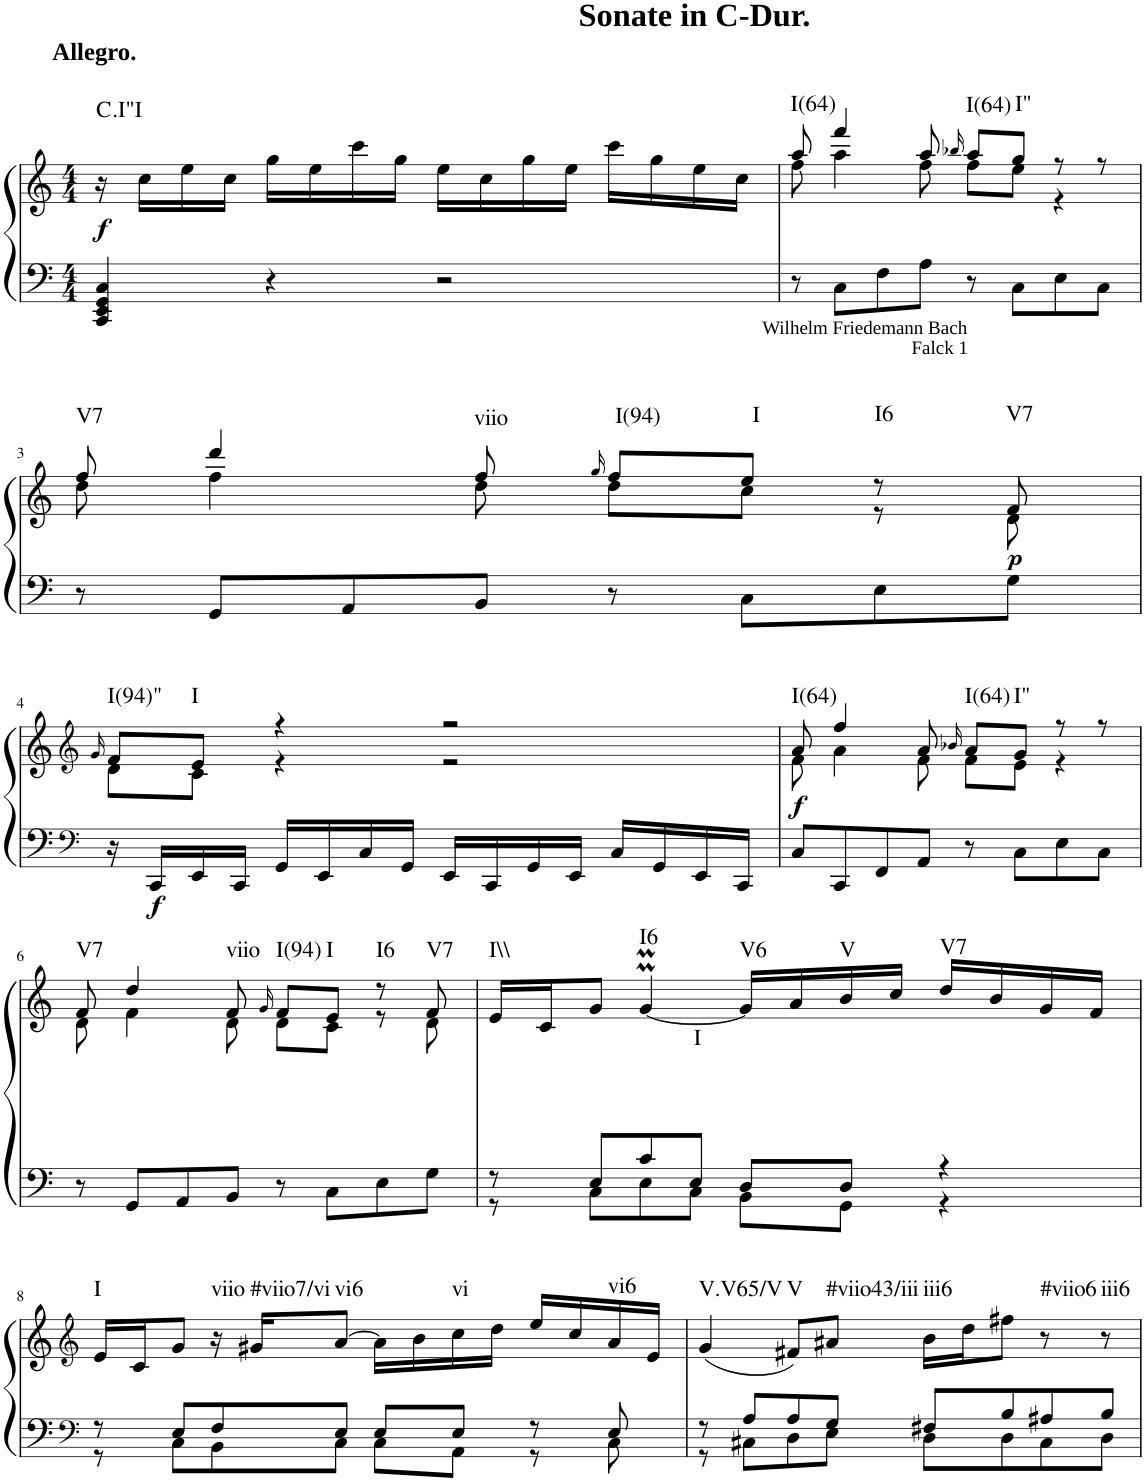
**kern	**kern	**dynam	**harte
*part1	*part1	*part1	*part1
*staff2	*staff1	*staff1/2	*
*I"unbenannt	*	*	*
*clefF4	*clefG2	*	*
*k[]	*k[]	*	*
*M4/4	*M4/4	*	*
=1	=1	=1	=1
!	!LO:TX:a:B:t=Allegro.	!	!
!	!	!LO:DY:b	!
4CC/ 4EE/ 4GG/ 4C/	16r	f	C:maj
.	16cc\LL	.	.
.	16ee\	.	.
.	16cc\JJ	.	.
4r	16gg\LL	.	.
.	16ee\	.	.
.	16ccc\	.	.
.	16gg\JJ	.	.
2r	16ee\LL	.	.
.	16cc\	.	.
.	16gg\	.	.
.	16ee\JJ	.	.
!	!LO:TX:a:B:t=Sonate in C-Dur.	!	!
.	16ccc\LL	.	.
.	16gg\	.	.
.	16ee\	.	.
.	16cc\JJ	.	.
=2	=2	=2	=2
*	*^	*	*
!	!	!	!	!LO:H:kt=I(64)
8r	8aa/	8ff\	.	N
8C\L	4fff/	4aa\	.	.
8F\	.	.	.	.
8A\J	8aa/	8ff\	.	.
.	16qbb-X/	.	.	.
!	!	!	!	!LO:H:kt=I(64)
8r	8aa/L	8ff\L	.	N
!	!	!	!	!LO:H:kt=I"
8C\L	8gg/J	8ee\J	.	N
8E\	8r	4r	.	.
8C\J	8r	.	.	.
!!LO:LB:g=z	!!
=3	=3	=3	=3	=3
!	!	!	!	!LO:H:kt=V7
8r	8ff/	8dd\	.	N
8GG/L	4ddd/	4ff\	.	.
8AA/	.	.	.	.
!	!	!	!	!LO:H:kt=viio
8BB/J	8ff/	8dd\	.	N
.	16qgg/	.	.	.
!	!	!	!	!LO:H:kt=I(94)
8r	8ff/L	8dd\L	.	N
!	!	!	!	!LO:H:kt=I
8C\L	8ee/J	8cc\J	.	N
!	!LO:TX:a:t=Wilhelm Friedemann Bach	!	!	!
!	!LO:TX:a:t=Falck 1	!	!	!LO:H:kt=I6
8E\	8r	8r	.	N
!	!	!	!LO:DY:b	!LO:H:kt=V7
8G\J	8f/	8d\	p	N
!!LO:LB:g=z	!!
=4	=4	=4	=4	=4
*clefF4	*clefG2	*	*	*
.	16qg/	.	.	.
!	!	!	!	!LO:H:kt=I(94)"
16r	8f/L	8d\L	.	N
!	!	!	!LO:DY:b=2	!
16CC/LL	.	.	f	.
!	!	!	!	!LO:H:kt=I
16EE/	8e/J	8c\J	.	N
16CC/JJ	.	.	.	.
16GG/LL	4r	4r	.	.
16EE/	.	.	.	.
16C/	.	.	.	.
16GG/JJ	.	.	.	.
16EE/LL	2r	2r	.	.
16CC/	.	.	.	.
16GG/	.	.	.	.
16EE/JJ	.	.	.	.
16C/LL	.	.	.	.
16GG/	.	.	.	.
16EE/	.	.	.	.
16CC/JJ	.	.	.	.
=5	=5	=5	=5	=5
!	!	!	!LO:DY:b	!LO:H:kt=I(64)
8C/L	8a/	8f\	f	N
8CC/	4ff/	4a\	.	.
8FF/	.	.	.	.
8AA/J	8a/	8f\	.	.
.	16qb-X/	.	.	.
!	!	!	!	!LO:H:kt=I(64)
8r	8a/L	8f\L	.	N
!	!	!	!	!LO:H:kt=I"
8C\L	8g/J	8e\J	.	N
8E\	8r	4r	.	.
8C\J	8r	.	.	.
!!LO:LB:g=z	!!
=6	=6	=6	=6	=6
!	!	!	!	!LO:H:kt=V7
8r	8f/	8d\	.	N
8GG/L	4dd/	4f\	.	.
8AA/	.	.	.	.
!	!	!	!	!LO:H:kt=viio
8BB/J	8f/	8d\	.	N
.	16qg/	.	.	.
!	!	!	!	!LO:H:kt=I(94)
8r	8f/L	8d\L	.	N
!	!	!	!	!LO:H:kt=I
8C\L	8e/J	8c\J	.	N
!	!	!	!	!LO:H:kt=I6
8E\	8r	8r	.	N
!	!	!	!	!LO:H:kt=V7
8G\J	8f/	8d\	.	N
=7	=7	=7	=7	=7
*^	*	*	*	*
!	!	!	!	!	!LO:H:kt=I\\
8r	8r	16e/LL	4.ryy	.	N
.	.	16c/J	.	.	.
8E/L	8C\L	8g/J	.	.	.
!	!	!	!	!	!LO:H:kt=I6
8c/	8E\	[4gMM/	.	.	N
!	!	!	!	!	!LO:H:kt=I
8E/J	8C\J	.	2ryy	.	N
!	!	!	!	!	!LO:H:kt=V6
8D/L	8BB\L	16g/LL]	.	.	N
.	.	16a/	.	.	.
!	!	!	!	!	!LO:H:kt=V
8D/J	8GG\J	16b/	.	.	N
.	.	16cc/JJ	.	.	.
!	!	!	!	!	!LO:H:kt=V7
4r	4r	16dd/LL	.	.	N
.	.	16b/	.	.	.
.	.	16g/	8ryy	.	.
.	.	16f/JJ	.	.	.
*	*	*v	*v	*	*
!!LO:LB:g=z
=8	=8	=8	=8	=8
*clefF4	*	*clefG2	*	*
*	*	*^	*	*
!	!	!	!	!	!LO:H:kt=I
*	*	*v	*v	*	*
8r	8r	16e/LL	.	N
.	.	16c/J	.	.
8E/L	8C\L	8g/J	.	.
!	!	!	!	!LO:H:kt=viio
8F/	8BB\	16r	.	N
!	!	!	!	!LO:H:kt=#viio7/vi
.	.	16g#X/KL	.	N
!	!	!	!	!LO:H:kt=vi6
8E/J	8C\J	[8a/J	.	N
8E/L	8C\L	16a\LL]	.	.
.	.	16b\	.	.
!	!	!	!	!LO:H:kt=vi
8E/J	8AA\J	16cc\	.	N
.	.	16dd\JJ	.	.
8r	8r	16ee/LL	.	.
.	.	16cc/	.	.
!	!	!	!	!LO:H:kt=vi6
8E/	8C\	16a/	.	N
.	.	16e/JJ	.	.
=9	=9	=9	=9	=9
!	!	!	!	!LO:H:kt=V.V65/V
8r	8r	(4g/	.	N
8A/L	8C#X\L	.	.	.
!	!	!	!	!LO:H:kt=V
8A/	8D\	8f#X/L)	.	N
!	!	!	!	!LO:H:kt=#viio43/iii
8G/J	8E\J	8a#X/J	.	N
!	!	!	!	!LO:H:kt=iii6
8F#X/L	8D\L	16b\LL	.	N
.	.	16dd\J	.	.
8B/	8D\	8ff#X\J	.	.
!	!	!	!	!LO:H:kt=#viio6
8A#X/	8C#\	8r	.	N
!	!	!	!	!LO:H:kt=iii6
8B/J	8D\J	8r	.	N
*v	*v	*	*	*
=	=	=	=
*-	*-	*-	*-
